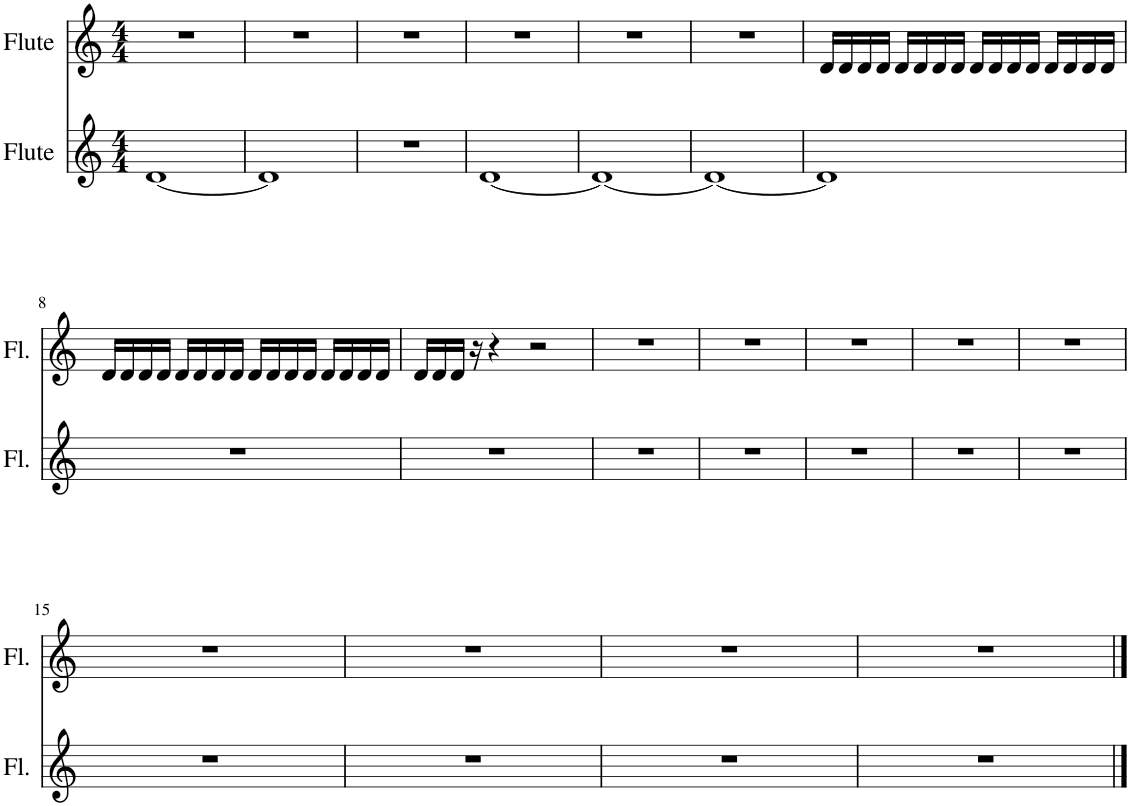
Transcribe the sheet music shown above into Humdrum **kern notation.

**kern	**kern
*part2	*part1
*staff2	*staff1
*I"Flute	*I"Flute
*I'Fl.	*I'Fl.
*clefG2	*clefG2
*k[]	*k[]
*M4/4	*M4/4
=1	=1
[1d	1r
=2	=2
1d]	1r
=3	=3
1r	1r
=4	=4
[1d	1r
=5	=5
1d_	1r
=6	=6
1d_	1r
=7	=7
1d]	16d/LL
.	16d/
.	16d/
.	16d/JJ
.	16d/LL
.	16d/
.	16d/
.	16d/JJ
.	16d/LL
.	16d/
.	16d/
.	16d/JJ
.	16d/LL
.	16d/
.	16d/
.	16d/JJ
!!LO:LB:g=z
=8	=8
1r	16d/LL
.	16d/
.	16d/
.	16d/JJ
.	16d/LL
.	16d/
.	16d/
.	16d/JJ
.	16d/LL
.	16d/
.	16d/
.	16d/JJ
.	16d/LL
.	16d/
.	16d/
.	16d/JJ
=9	=9
1r	16d/LL
.	16d/
.	16d/JJ
.	16r
.	4r
.	2r
=10	=10
1r	1r
=11	=11
1r	1r
=12	=12
1r	1r
=13	=13
1r	1r
=14	=14
1r	1r
!!LO:LB:g=z
=15	=15
1r	1r
=16	=16
1r	1r
=17	=17
1r	1r
=18	=18
1r	1r
==	==
*-	*-
